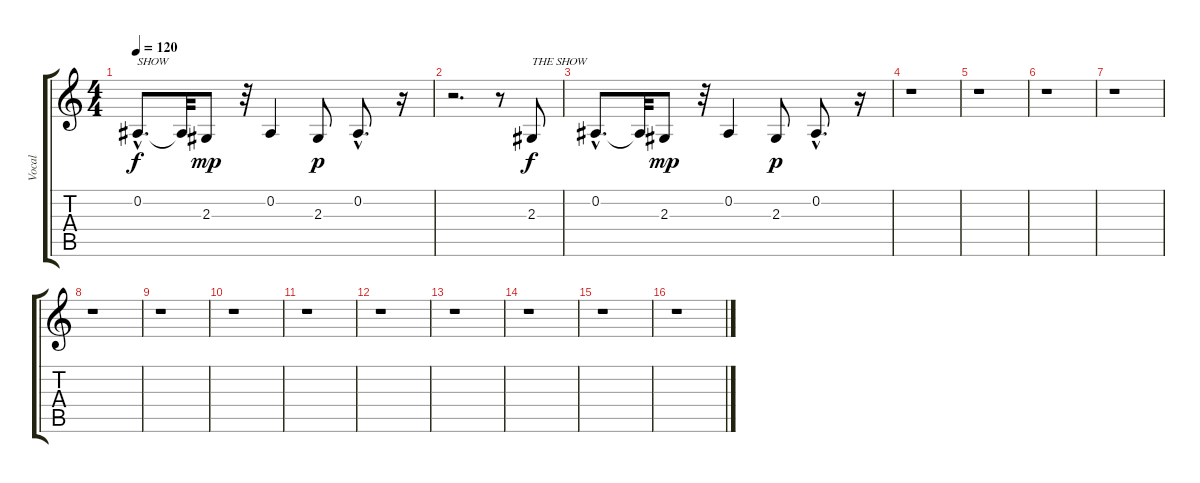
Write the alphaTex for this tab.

\track ("Vocal" "Vocal") {instrument synthvoice}
\staff {score tabs}
\tuning (Eb4 Bb3 Gb3 Db3 Ab2 Eb2) {hide}
\ts (4 4)
\tempo 120
\clef g2
\ks c
0.2{hac}.8{d txt "SHOW" dy f} 0.2{t}.32 2.3.8{dy mp} r.32 0.2.4 2.3.8{dy p} 0.2{hac}.8{d} r.16 |
r.2{d} r.8 2.3.8{txt "THE SHOW" dy f} |
0.2{hac}.8{d} 0.2{t}.32 2.3.8{dy mp} r.32 0.2.4 2.3.8{dy p} 0.2{hac}.8{d} r.16 |
r.1 |
r.1 |
r.1 |
r.1 |
r.1 |
r.1 |
r.1 |
r.1 |
r.1 |
r.1 |
r.1 |
r.1 |
r.1
